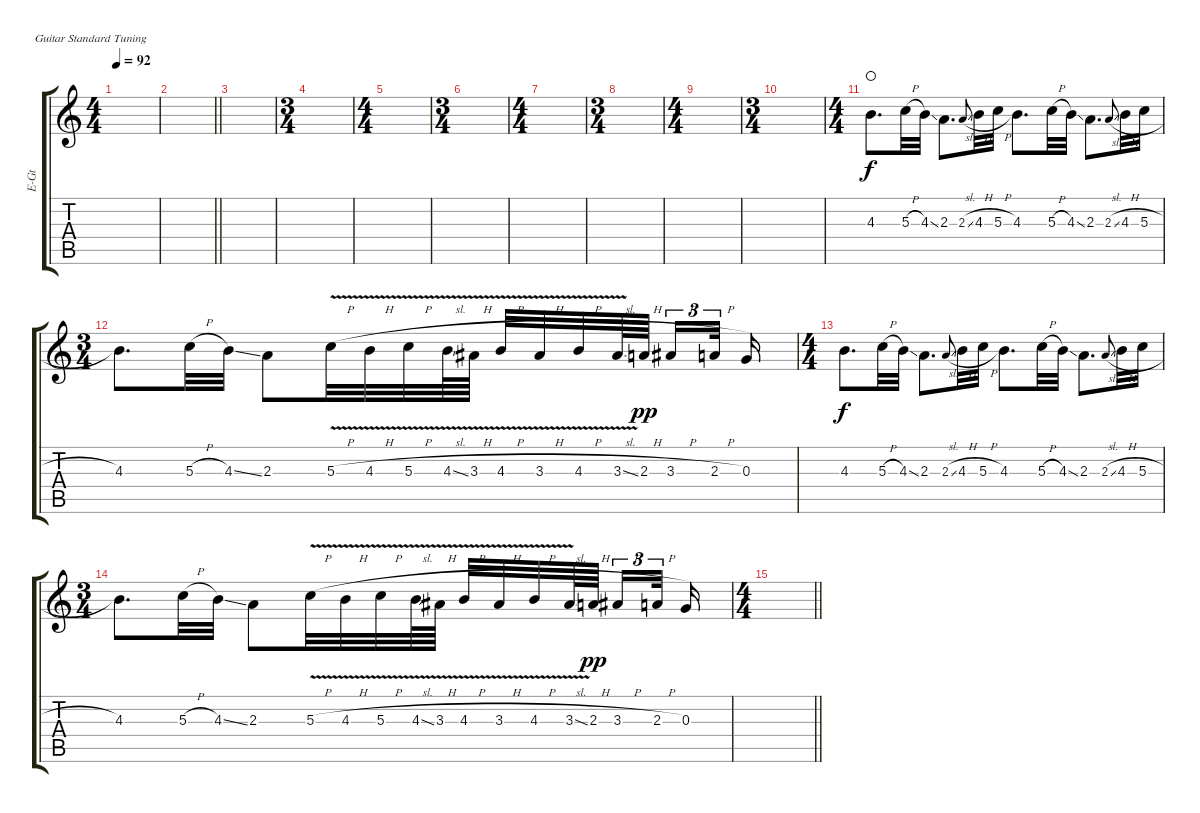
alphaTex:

\track ("Leads" "E-Gt") {instrument distortionguitar}
\staff {score tabs}
\tuning (E4 B3 G3 D3 A2 E2)
\ts (4 4)
\tempo 92
\clef g2
\scale
0.333333
\ks c
|
\scale
0.333333
\barLineRight lightlight
|
\scale
0.333333 |
\ts (3 4)
\beaming (8 2 2 2)
\scale
0.333333 |
\ts (4 4)
\beaming (8 2 2 2 2)
\scale
0.333333 |
\ts (3 4)
\beaming (8 2 2 2)
\scale
0.333333 |
\ts (4 4)
\beaming (8 2 2 2 2)
\scale
0.333333 |
\ts (3 4)
\beaming (8 2 2 2)
\scale
0.333333 |
\ts (4 4)
\beaming (8 2 2 2 2)
\scale
0.333333 |
\ts (3 4)
\beaming (8 2 2 2)
|
\ts (4 4)
\beaming (8 2 2 2 2)
4.3.8{d dy f waho} 5.3{h}.32 4.3{ss}.32 2.3.8{d} 2.3{sl}.8{gr onbeat} 4.3{h}.32 5.3{h}.32 4.3.8{d} 5.3{h}.32 4.3{ss}.32 2.3.8{d} 2.3{sl}.8{gr onbeat} 4.3{h}.32 5.3{h}.32 |
\ts (3 4)
\beaming (8 2 2 2 2)
4.3.8{d} 5.3{h}.32 4.3{ss}.32 2.3.8 5.3{v h}.32 4.3{v h}.32 5.3{v h}.32 4.3{v sl}.64 3.3{v h}.64 4.3{v h}.32 3.3{v h}.32 4.3{v h}.32 3.3{v sl}.64 2.3{h}.64{dy pp} 3.3{h}.16{tu (3 2)} 2.3{h}.32{tu (3 2)} 0.3.16 |
\ts (4 4)
\beaming (8 2 2 2 2)
4.3.8{d dy f} 5.3{h}.32 4.3{ss}.32 2.3.8{d} 2.3{sl}.8{gr onbeat} 4.3{h}.32 5.3{h}.32 4.3.8{d} 5.3{h}.32 4.3{ss}.32 2.3.8{d} 2.3{sl}.8{gr onbeat} 4.3{h}.32 5.3{h}.32 |
\ts (3 4)
\beaming (8 2 2 2 2)
4.3.8{d} 5.3{h}.32 4.3{ss}.32 2.3.8 5.3{v h}.32 4.3{v h}.32 5.3{v h}.32 4.3{v sl}.64 3.3{v h}.64 4.3{v h}.32 3.3{v h}.32 4.3{v h}.32 3.3{v sl}.64 2.3{h}.64{dy pp} 3.3{h}.16{tu (3 2)} 2.3{h}.32{tu (3 2)} 0.3.16 |
\ts (4 4)
\beaming (8 2 2 2 2)
\barLineRight lightlight
